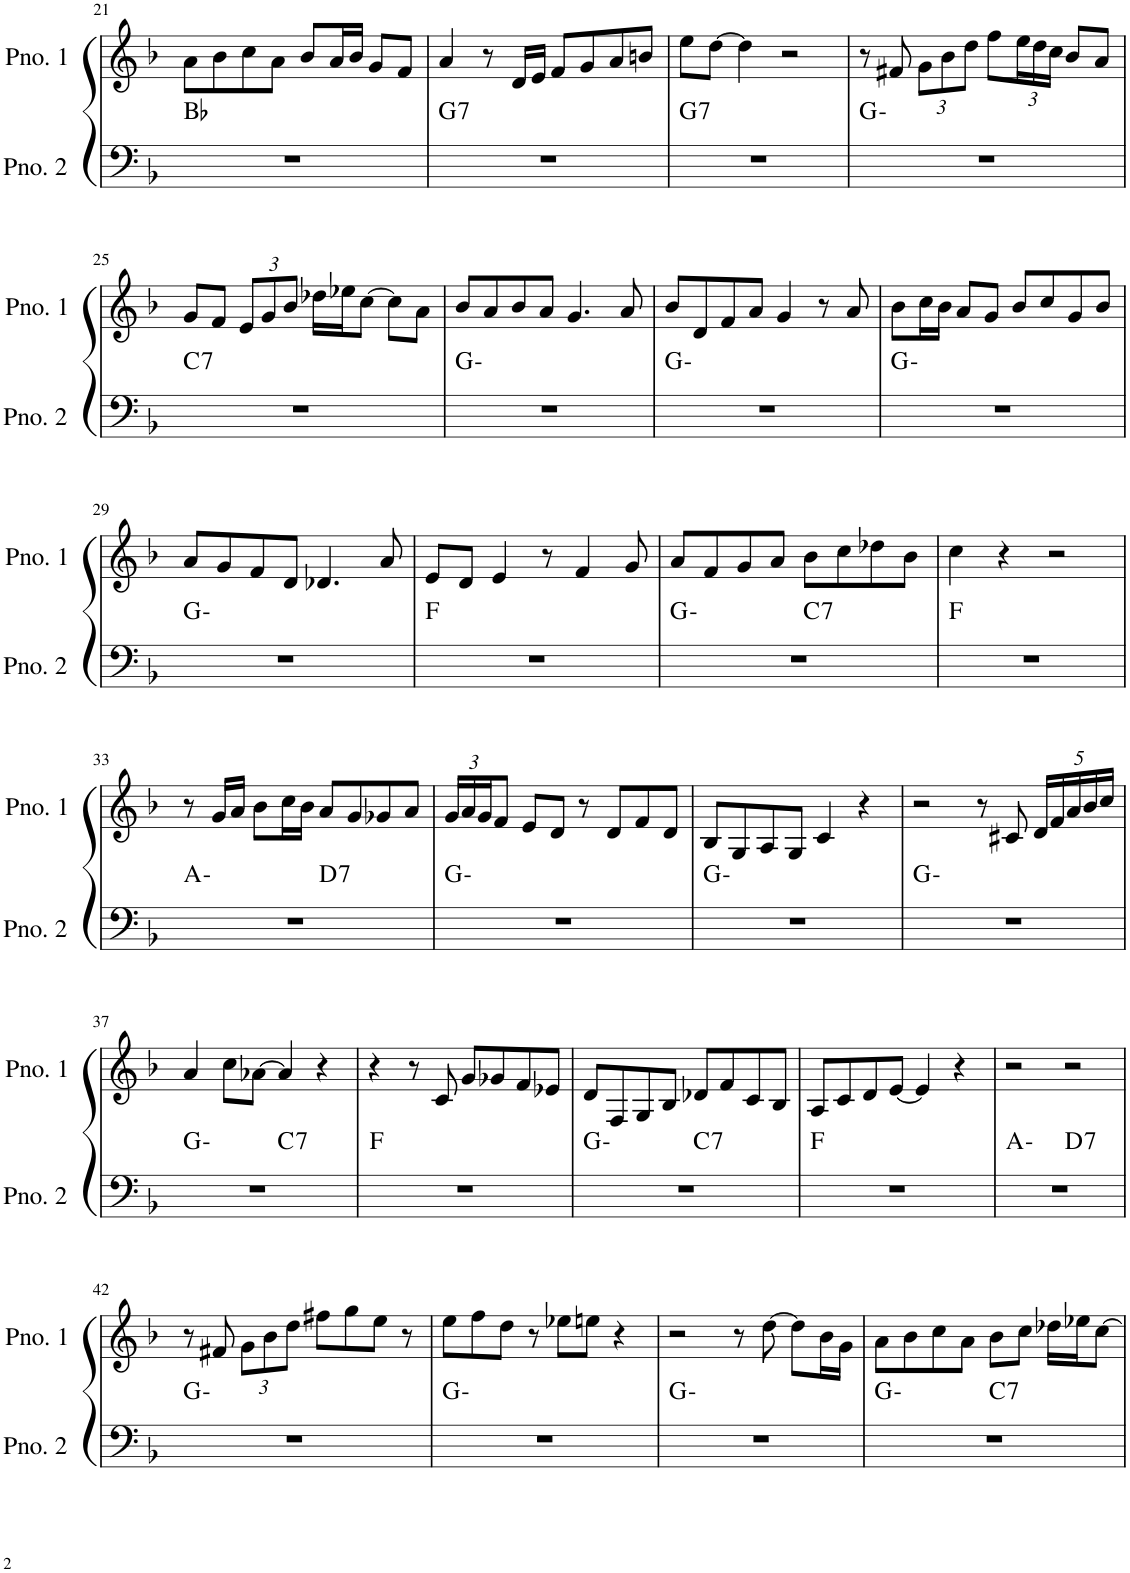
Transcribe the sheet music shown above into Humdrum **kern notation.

**kern	**harte	**kern
*part2	*part2	*part1
*staff2	*	*staff1
*I"ピアノ 2	*	*I"ピアノ 1
!!LO:PB:g=z
*clefF4	*	*clefG2
*k[b-]	*	*k[b-]
*M4/4	*	*M4/4
=21	=21	=21
1r	Bb:maj	8a\L
.	.	8b-\
.	.	8cc\
.	.	8a\J
.	.	8b-/L
.	.	16a/L
.	.	16b-/JJ
.	.	8g/L
.	.	8f/J
=22	=22	=22
!	!LO:H:kt=7	!
1r	G:7	4a/
.	.	8r
.	.	16d/LL
.	.	16e/JJ
.	.	8f/L
.	.	8g/
.	.	8a/
.	.	8bn/J
=23	=23	=23
!	!LO:H:kt=7	!
1r	G:7	8ee\L
.	.	[8dd\J
.	.	4dd\]
.	.	2r
=24	=24	=24
1r	G:min	8r
.	.	8f#X/
*	*	*Xbrackettup
.	.	12g\L
.	.	12b-\
.	.	12dd\J
.	.	8ff\L
.	.	24ee\L
.	.	24dd\
.	.	24cc\JJ
.	.	8b-/L
.	.	8a/J
!!LO:LB:g=z
=25	=25	=25
!	!LO:H:kt=7	!
1r	C:7	8g/L
.	.	8f/J
.	.	12e/L
.	.	12g/
.	.	12b-/J
.	.	16dd-X\LL
.	.	16ee-X\J
.	.	[8cc\J
.	.	8cc\L]
.	.	8a\J
=26	=26	=26
1r	G:min	8b-/L
.	.	8a/
.	.	8b-/
.	.	8a/J
.	.	4.g/
.	.	8a/
=27	=27	=27
1r	G:min	8b-/L
.	.	8d/
.	.	8f/
.	.	8a/J
.	.	4g/
.	.	8r
.	.	8a/
=28	=28	=28
1r	G:min	8b-\L
.	.	16cc\L
.	.	16b-\JJ
.	.	8a/L
.	.	8g/J
.	.	8b-/L
.	.	8cc/
.	.	8g/
.	.	8b-/J
!!LO:LB:g=z
=29	=29	=29
1r	G:min	8a/L
.	.	8g/
.	.	8f/
.	.	8d/J
.	.	4.d-X/
.	.	8a/
=30	=30	=30
1r	F:maj	8e/L
.	.	8d/J
.	.	4e/
.	.	8r
.	.	4f/
.	.	8g/
=31	=31	=31
*^	*	*
1r	2ryy	G:min	8a/L
.	.	.	8f/
.	.	.	8g/
.	.	.	8a/J
!	!	!LO:H:kt=7	!
.	2ryy	C:7	8b-\L
.	.	.	8cc\
.	.	.	8dd-X\
.	.	.	8b-\J
*v	*v	*	*
=32	=32	=32
1r	F:maj	4cc\
.	.	4r
.	.	2r
!!LO:LB:g=z
=33	=33	=33
*^	*	*
1r	2ryy	A:min	8r
.	.	.	16g/LL
.	.	.	16a/JJ
.	.	.	8b-\L
.	.	.	16cc\L
.	.	.	16b-\JJ
!	!	!LO:H:kt=7	!
.	2ryy	D:7	8a/L
.	.	.	8g/
.	.	.	8g-X/
.	.	.	8a/J
*v	*v	*	*
=34	=34	=34
1r	G:min	24g/LL
.	.	24a/
.	.	24g/J
.	.	8f/J
.	.	8e/L
.	.	8d/J
.	.	8r
.	.	8d/L
.	.	8f/
.	.	8d/J
=35	=35	=35
1r	G:min	8B-/L
.	.	8G/
.	.	8A/
.	.	8G/J
.	.	4c/
.	.	4r
=36	=36	=36
1r	G:min	2r
.	.	8r
.	.	8c#X/
.	.	20d/LL
.	.	20f/
.	.	20a/
.	.	20b-/
.	.	20cc/JJ
!!LO:LB:g=z
=37	=37	=37
*^	*	*
1r	2ryy	G:min	4a/
.	.	.	8cc\L
.	.	.	[8a-X\J
!	!	!LO:H:kt=7	!
.	2ryy	C:7	4a-/]
.	.	.	4r
*v	*v	*	*
=38	=38	=38
1r	F:maj	4r
.	.	8r
.	.	8c/
.	.	8g/L
.	.	8g-X/
.	.	8f/
.	.	8e-X/J
=39	=39	=39
*^	*	*
1r	2ryy	G:min	8d/L
.	.	.	8F/
.	.	.	8G/
.	.	.	8B-/J
!	!	!LO:H:kt=7	!
.	2ryy	C:7	8d-X/L
.	.	.	8f/
.	.	.	8c/
.	.	.	8B-/J
*v	*v	*	*
=40	=40	=40
1r	F:maj	8A/L
.	.	8c/
.	.	8d/
.	.	[8e/J
.	.	4e/]
.	.	4r
=41	=41	=41
*^	*	*
1r	2ryy	A:min	2r
!	!	!LO:H:kt=7	!
.	2ryy	D:7	2r
*v	*v	*	*
!!LO:LB:g=z
=42	=42	=42
1r	G:min	8r
.	.	8f#X/
.	.	12g\L
.	.	12b-\
.	.	12dd\J
.	.	8ff#X\L
.	.	8gg\
.	.	8ee\J
.	.	8r
=43	=43	=43
1r	G:min	8ee\L
.	.	8ff\
.	.	8dd\J
.	.	8r
.	.	8ee-X\L
.	.	8een\J
.	.	4r
=44	=44	=44
1r	G:min	2r
.	.	8r
.	.	[8dd\
.	.	8dd\L]
.	.	16b-\L
.	.	16g\JJ
=45	=45	=45
*^	*	*
1r	2ryy	G:min	8a\L
.	.	.	8b-\
.	.	.	8cc\
.	.	.	8a\J
!	!	!LO:H:kt=7	!
.	2ryy	C:7	8b-\L
.	.	.	8cc\J
.	.	.	16dd-X\LL
.	.	.	16ee-X\J
.	.	.	[8cc\J
*v	*v	*	*
=	=	=
*-	*-	*-
